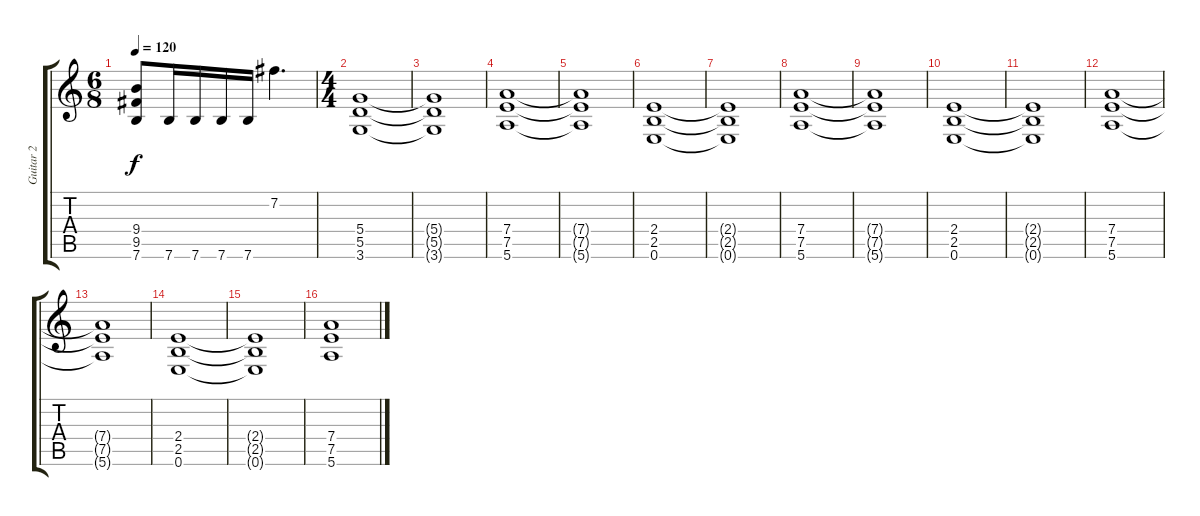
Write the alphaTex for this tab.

\track ("Guitar 2" "Guitar 2") {instrument distortionguitar}
\staff {score tabs}
\tuning (E4 B3 G3 D3 A2 E2) {hide}
\ts (6 8)
\tempo 120
\clef g2
\ks c
(9.4 9.5 7.6).8{dy f} 7.6.16 7.6.16 7.6.16 7.6.16 7.2.4{d} |
\ts (4 4)
(5.4 5.5 3.6).1 |
(5.4{t} 5.5{t} 3.6{t}).1 |
(7.4 7.5 5.6).1 |
(7.4{t} 7.5{t} 5.6{t}).1 |
(2.4 2.5 0.6).1 |
(2.4{t} 2.5{t} 0.6{t}).1 |
(7.4 7.5 5.6).1 |
(7.4{t} 7.5{t} 5.6{t}).1 |
(2.4 2.5 0.6).1 |
(2.4{t} 2.5{t} 0.6{t}).1 |
(7.4 7.5 5.6).1 |
(7.4{t} 7.5{t} 5.6{t}).1 |
(2.4 2.5 0.6).1 |
(2.4{t} 2.5{t} 0.6{t}).1 |
(7.4 7.5 5.6).1
